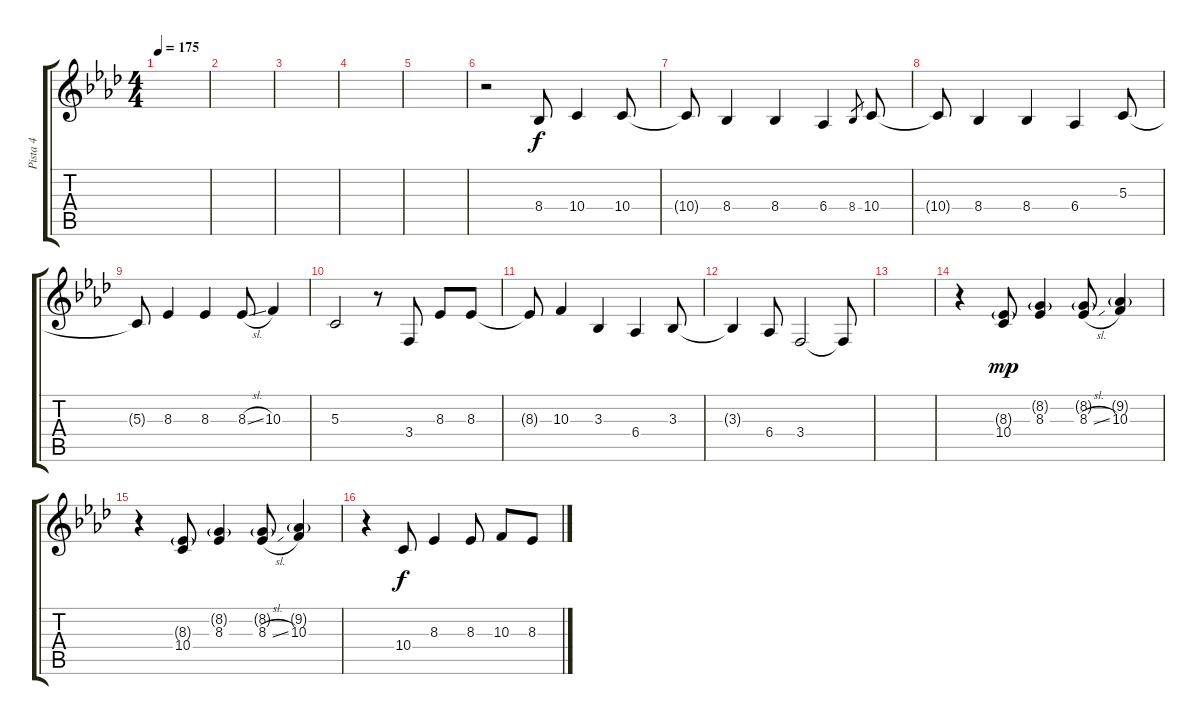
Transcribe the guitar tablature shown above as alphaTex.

\track ("Pista 4" "Pista 4") {instrument lead2sawtooth}
\staff {score tabs}
\tuning (E4 B3 G3 D3 A2 E2) {hide}
\ts (4 4)
\tempo 175
\clef g2
\ks fminor
|
|
|
|
|
r.2 8.4.8 10.4.4 10.4.8 |
10.4{t}.8 8.4.4 8.4.4 6.4.4 8.4.8{gr} 10.4.8 |
10.4{t}.8 8.4.4 8.4.4 6.4.4 5.3.8 |
5.3{t}.8 8.3.4 8.3.4 8.3{sl}.8 10.3.4 |
5.3.2 r.8 3.4.8 8.3.8 8.3.8 |
8.3{t}.8 10.3.4 3.3.4 6.4.4 3.3.8 |
3.3{t}.4 6.4.8 3.4.2 3.4{t}.8 |
|
r.4 (8.3{g} 10.4).8{dy mp} (8.2{g} 8.3).4 (8.2{g} 8.3{sl}).8 (9.2{g} 10.3).4 |
r.4 (8.3{g} 10.4).8 (8.2{g} 8.3).4 (8.2{g} 8.3{sl}).8 (9.2{g} 10.3).4 |
r.4 10.4.8{dy f} 8.3.4 8.3.8 10.3.8 8.3.8
